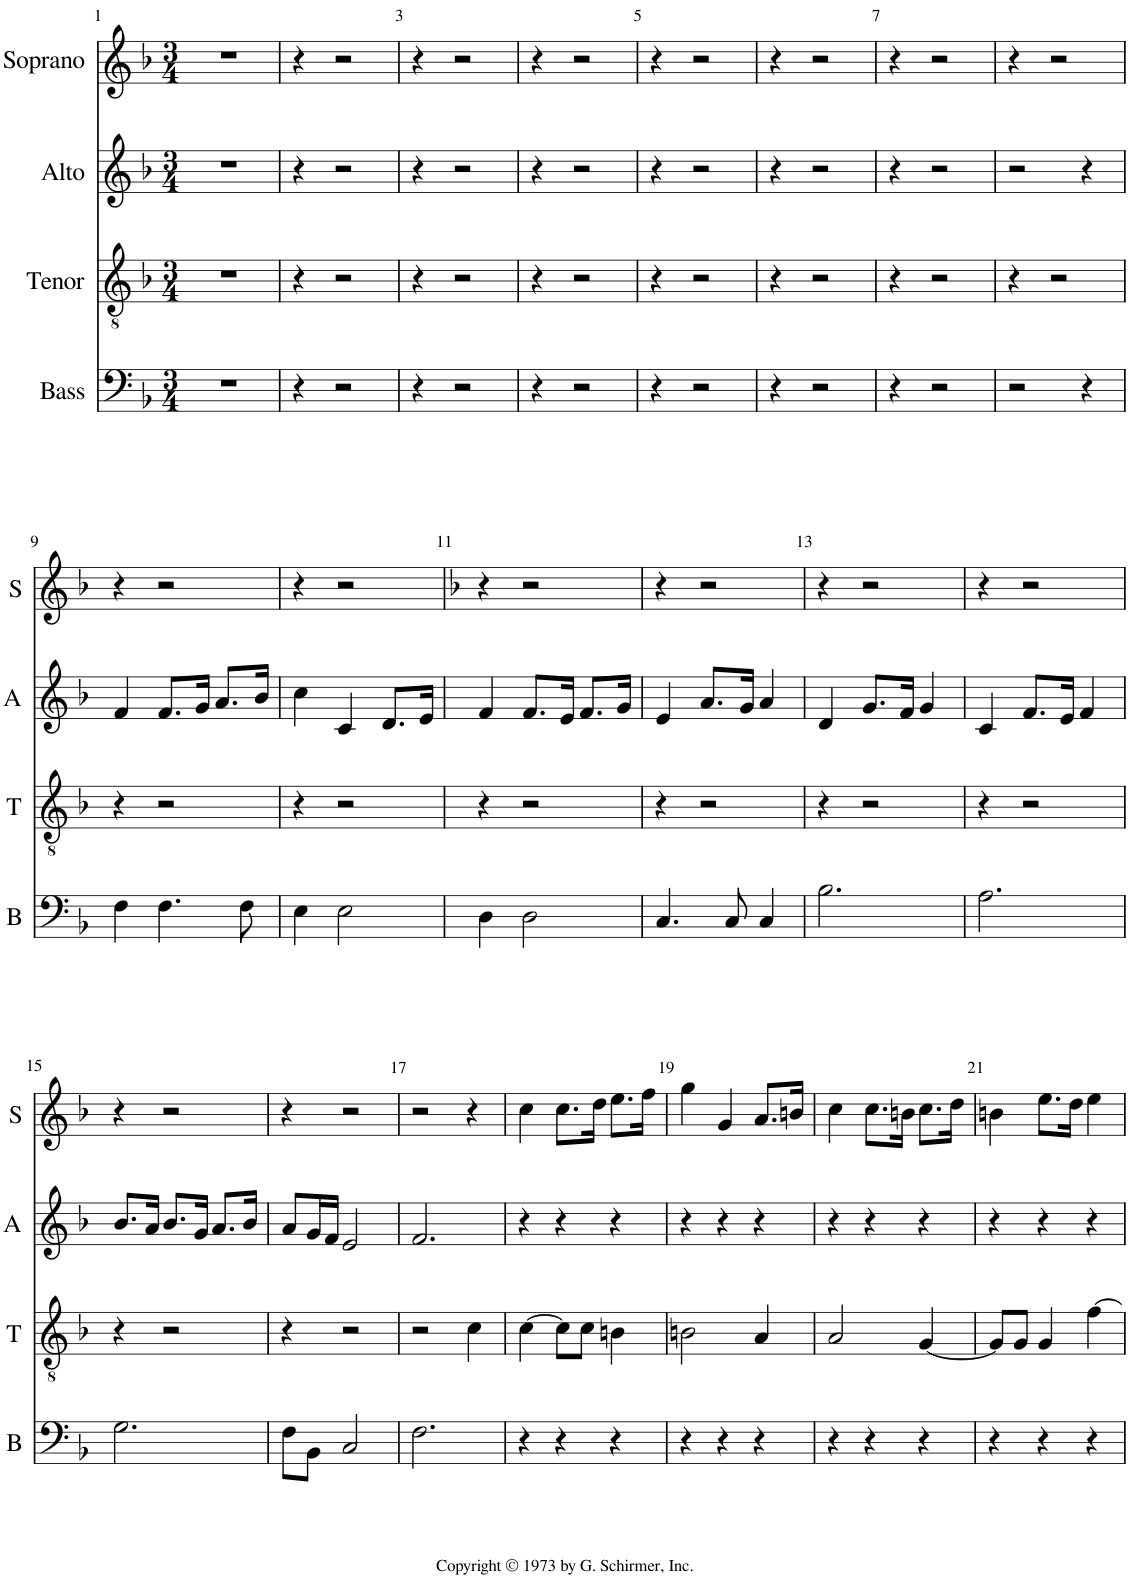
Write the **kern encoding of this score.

**kern	**kern	**kern	**kern
*part4	*part3	*part2	*part1
*staff4	*staff3	*staff2	*staff1
*I"Bass	*I"Tenor	*I"Alto	*I"Soprano
*I'B	*I'T	*I'A	*I'S
*clefF4	*clefGv2	*clefG2	*clefG2
*k[b-]	*k[b-]	*k[b-]	*k[b-]
*M3/4	*M3/4	*M3/4	*M3/4
=1	=1	=1	=1
2.r	2.r	2.r	2.r
=2	=2	=2	=2
4r	4r	4r	4r
2r	2r	2r	2r
=3	=3	=3	=3
4r	4r	4r	4r
2r	2r	2r	2r
=4	=4	=4	=4
4r	4r	4r	4r
2r	2r	2r	2r
=5	=5	=5	=5
4r	4r	4r	4r
2r	2r	2r	2r
=6	=6	=6	=6
4r	4r	4r	4r
2r	2r	2r	2r
=7	=7	=7	=7
4r	4r	4r	4r
2r	2r	2r	2r
=8	=8	=8	=8
2r	4r	2r	4r
.	2r	.	2r
4r	.	4r	.
!!LO:LB:g=z
=9	=9	=9	=9
4F\	4r	4f/	4r
4.F\	2r	8.f/L	2r
.	.	16g/Jk	.
.	.	8.a/L	.
8F\	.	.	.
.	.	16b-/Jk	.
=10	=10	=10	=10
4E\	4r	4cc\	4r
2E\	2r	4c/	2r
.	.	8.d/L	.
.	.	16e/Jk	.
=11	=11	=11	=11
*	*	*	*k[b-]
4D\	4r	4f/	4r
2D\	2r	8.f/L	2r
.	.	16e/Jk	.
.	.	8.f/L	.
.	.	16g/Jk	.
=12	=12	=12	=12
4.C/	4r	4e/	4r
.	2r	8.a/L	2r
8C/	.	.	.
.	.	16g/Jk	.
4C/	.	4a/	.
=13	=13	=13	=13
2.B-\	4r	4d/	4r
.	2r	8.g/L	2r
.	.	16f/Jk	.
.	.	4g/	.
=14	=14	=14	=14
2.A\	4r	4c/	4r
.	2r	8.f/L	2r
.	.	16e/Jk	.
.	.	4f/	.
!!LO:LB:g=z
=15	=15	=15	=15
2.G\	4r	8.b-/L	4r
.	.	16a/Jk	.
.	2r	8.b-/L	2r
.	.	16g/Jk	.
.	.	8.a/L	.
.	.	16b-/Jk	.
=16	=16	=16	=16
8F\L	4r	8a/L	4r
8BB-\J	.	16g/L	.
.	.	16f/JJ	.
2C/	2r	2e/	2r
=17	=17	=17	=17
2.F\	2r	2.f/	2r
.	4c\	.	4r
=18	=18	=18	=18
4r	[4c\	4r	4cc\
4r	8c\L]	4r	8.cc\L
.	8c\J	.	.
.	.	.	16dd\Jk
4r	4Bn\	4r	8.ee\L
.	.	.	16ff\Jk
=19	=19	=19	=19
4r	2Bn\	4r	4gg\
4r	.	4r	4g/
4r	4A/	4r	8.a/L
.	.	.	16bn/Jk
=20	=20	=20	=20
4r	2A/	4r	4cc\
4r	.	4r	8.cc\L
.	.	.	16bn\Jk
4r	[4G/	4r	8.cc\L
.	.	.	16dd\Jk
=21	=21	=21	=21
4r	8G/L]	4r	4bn\
.	8G/J	.	.
4r	4G/	4r	8.ee\L
.	.	.	16dd\Jk
4r	[4f\	4r	4ee\
=	=	=	=
*-	*-	*-	*-
